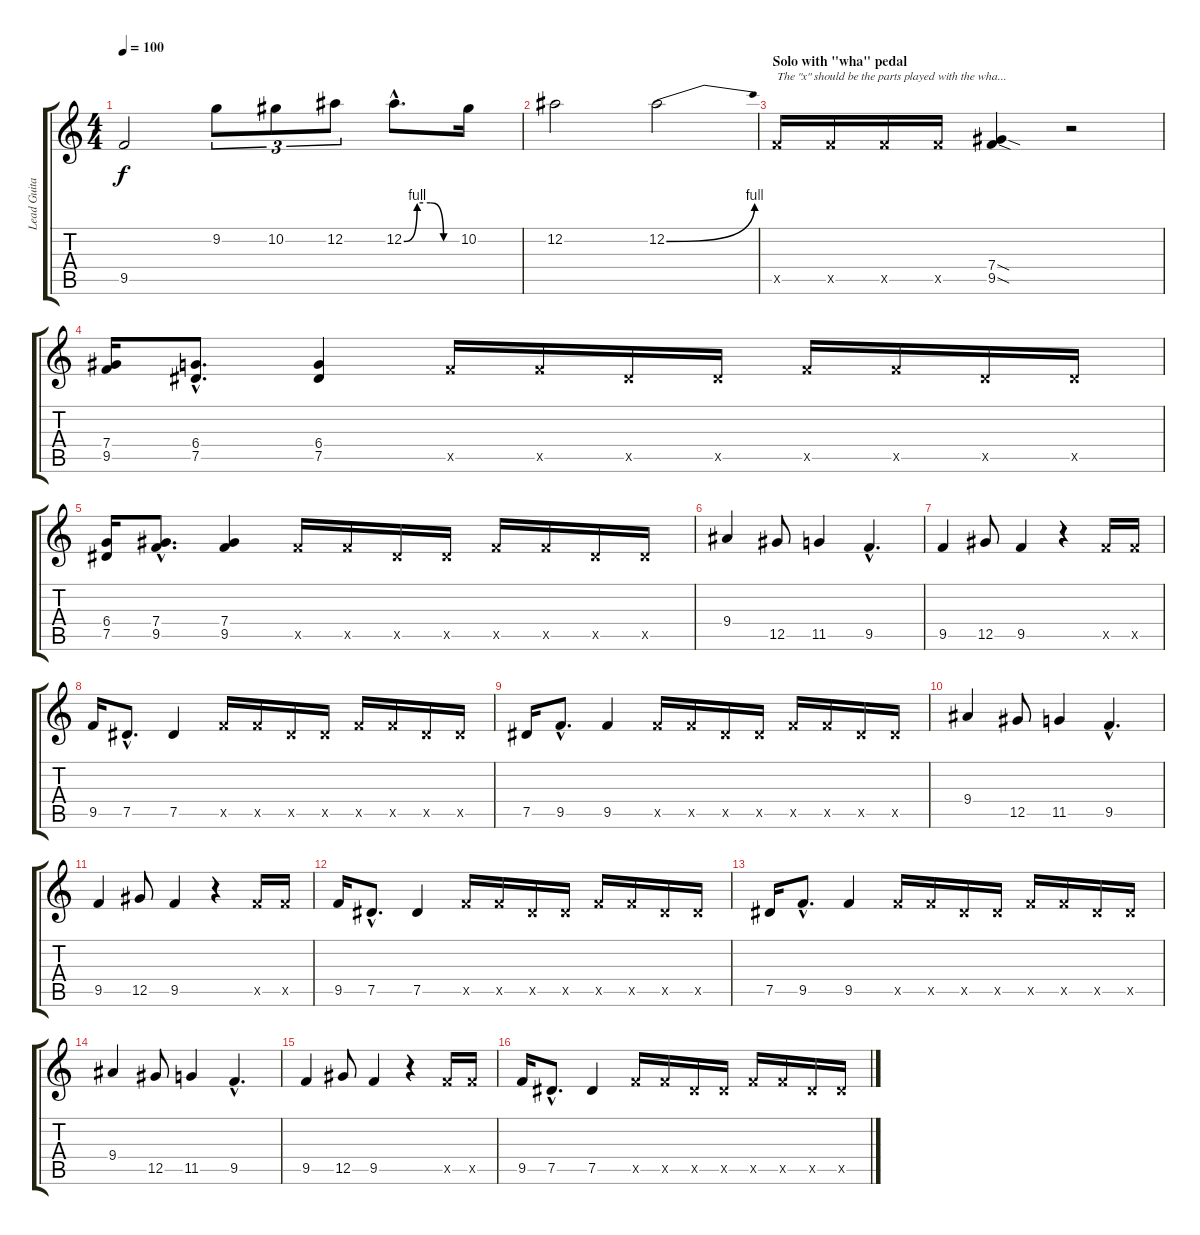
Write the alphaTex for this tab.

\track ("Lead Guitar" "Lead Guita") {instrument overdrivenguitar}
\staff {score tabs}
\tuning (Eb4 Bb3 Gb3 Db3 Ab2 Eb2) {hide}
\ts (4 4)
\tempo 100
\clef g2
\ks c
9.5.2{dy f} 9.2.8{tu (3 2)} 10.2.8{tu (3 2)} 12.2.8{tu (3 2)} 12.2{be (custom 0 0 15 4 30 4 45 0 60 0) hac}.8{d} 10.2.16 |
12.2.2 12.2{be (bend 0 0 60 4)}.2 |
\section ("" "Solo with \"wha\" pedal")
9.5{x}.16{txt "The \"x\" should be the parts played with the wha..."} 9.5{x}.16 9.5{x}.16 9.5{x}.16 (7.4{sod} 9.5{sod}).4 r.2 |
(7.4 9.5).16 (6.4{hac} 7.5{hac}).8{d} (6.4 7.5).4 9.5{x}.16 9.5{x}.16 7.5{x}.16 7.5{x}.16 9.5{x}.16 9.5{x}.16 7.5{x}.16 7.5{x}.16 |
(6.4 7.5).16 (7.4{hac} 9.5{hac}).8{d} (7.4 9.5).4 9.5{x}.16 9.5{x}.16 7.5{x}.16 7.5{x}.16 9.5{x}.16 9.5{x}.16 7.5{x}.16 7.5{x}.16 |
9.4.4 12.5.8 11.5.4 9.5{hac}.4{d} |
9.5.4 12.5.8 9.5.4 r.4 9.5{x}.16 9.5{x}.16 |
9.5.16 7.5{hac}.8{d} 7.5.4 9.5{x}.16 9.5{x}.16 7.5{x}.16 7.5{x}.16 9.5{x}.16 9.5{x}.16 7.5{x}.16 7.5{x}.16 |
7.5.16 9.5{hac}.8{d} 9.5.4 9.5{x}.16 9.5{x}.16 7.5{x}.16 7.5{x}.16 9.5{x}.16 9.5{x}.16 7.5{x}.16 7.5{x}.16 |
9.4.4 12.5.8 11.5.4 9.5{hac}.4{d} |
9.5.4 12.5.8 9.5.4 r.4 9.5{x}.16 9.5{x}.16 |
9.5.16 7.5{hac}.8{d} 7.5.4 9.5{x}.16 9.5{x}.16 7.5{x}.16 7.5{x}.16 9.5{x}.16 9.5{x}.16 7.5{x}.16 7.5{x}.16 |
7.5.16 9.5{hac}.8{d} 9.5.4 9.5{x}.16 9.5{x}.16 7.5{x}.16 7.5{x}.16 9.5{x}.16 9.5{x}.16 7.5{x}.16 7.5{x}.16 |
9.4.4 12.5.8 11.5.4 9.5{hac}.4{d} |
9.5.4 12.5.8 9.5.4 r.4 9.5{x}.16 9.5{x}.16 |
9.5.16 7.5{hac}.8{d} 7.5.4 9.5{x}.16 9.5{x}.16 7.5{x}.16 7.5{x}.16 9.5{x}.16 9.5{x}.16 7.5{x}.16 7.5{x}.16
